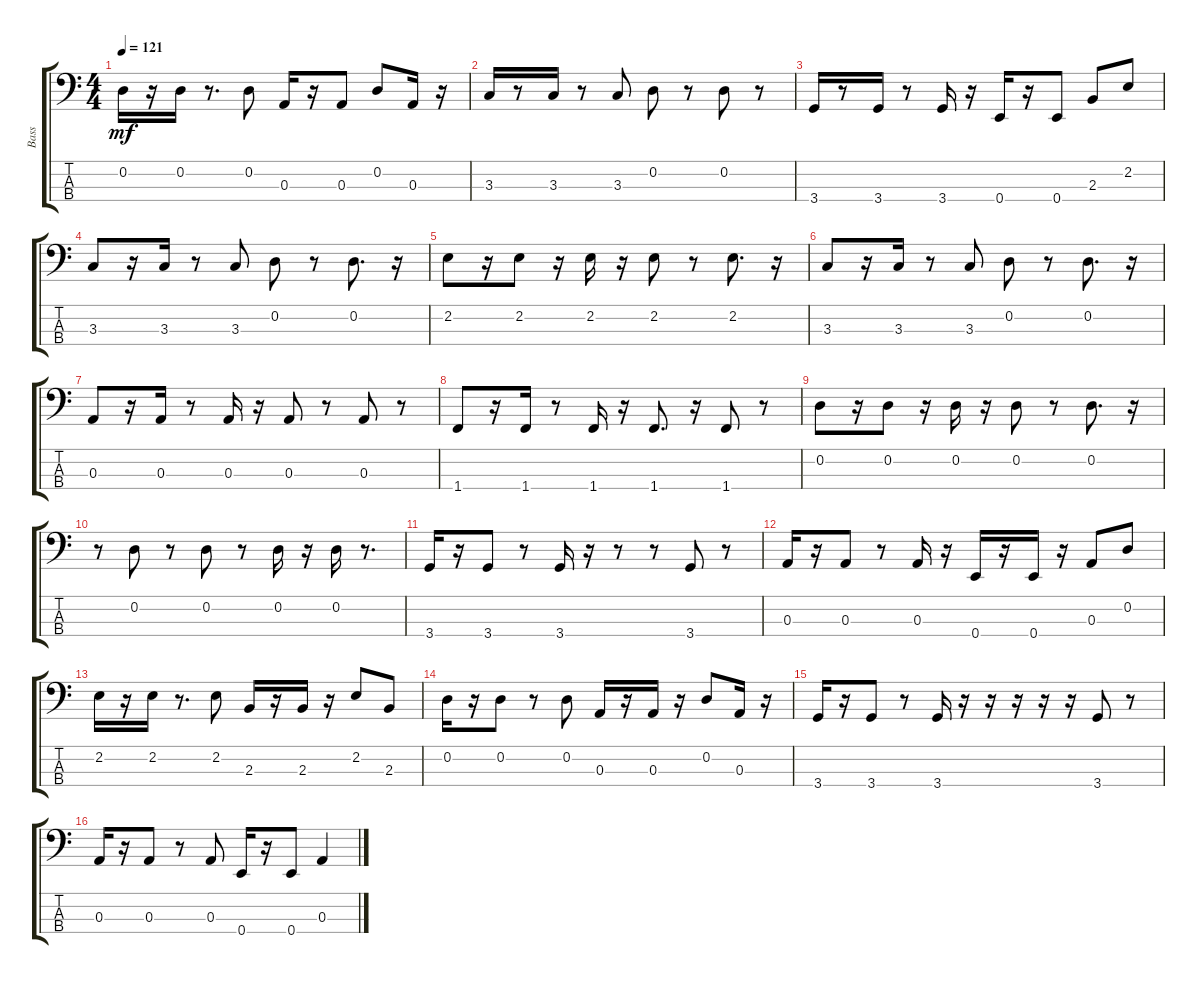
\track ("Bass" "Bass") {instrument electricbassfinger}
\staff {score tabs}
\tuning (G2 D2 A1 E1) {hide}
\ts (4 4)
\tempo 121
\clef f4
\ks c
0.2.16{dy mf} r.16 0.2.16 r.8{d} 0.2.8 0.3.16 r.16 0.3.8 0.2.8 0.3.16 r.16 |
3.3.16 r.8 3.3.16 r.8 3.3.8 0.2.8 r.8 0.2.8 r.8 |
3.4.16 r.8 3.4.16 r.8 3.4.16 r.16 0.4.16 r.16 0.4.8 2.3.8 2.2.8 |
3.3.8 r.16 3.3.16 r.8 3.3.8 0.2.8 r.8 0.2.8{d} r.16 |
2.2.8 r.16 2.2.8 r.16 2.2.16 r.16 2.2.8 r.8 2.2.8{d} r.16 |
3.3.8 r.16 3.3.16 r.8 3.3.8 0.2.8 r.8 0.2.8{d} r.16 |
0.3.8 r.16 0.3.16 r.8 0.3.16 r.16 0.3.8 r.8 0.3.8 r.8 |
1.4.8 r.16 1.4.16 r.8 1.4.16 r.16 1.4.8{d} r.16 1.4.8 r.8 |
0.2.8 r.16 0.2.8 r.16 0.2.16 r.16 0.2.8 r.8 0.2.8{d} r.16 |
r.8 0.2.8 r.8 0.2.8 r.8 0.2.16 r.16 0.2.16 r.8{d} |
3.4.16 r.16 3.4.8 r.8 3.4.16 r.16 r.8 r.8 3.4.8 r.8 |
0.3.16 r.16 0.3.8 r.8 0.3.16 r.16 0.4.16 r.16 0.4.16 r.16 0.3.8 0.2.8 |
2.2.16 r.16 2.2.16 r.8{d} 2.2.8 2.3.16 r.16 2.3.16 r.16 2.2.8 2.3.8 |
0.2.16 r.16 0.2.8 r.8 0.2.8 0.3.16 r.16 0.3.16 r.16 0.2.8 0.3.16 r.16 |
3.4.16 r.16 3.4.8 r.8 3.4.16 r.16 r.16 r.16 r.16 r.16 3.4.8 r.8 |
0.3.16 r.16 0.3.8 r.8 0.3.8 0.4.16 r.16 0.4.8 0.3.4
